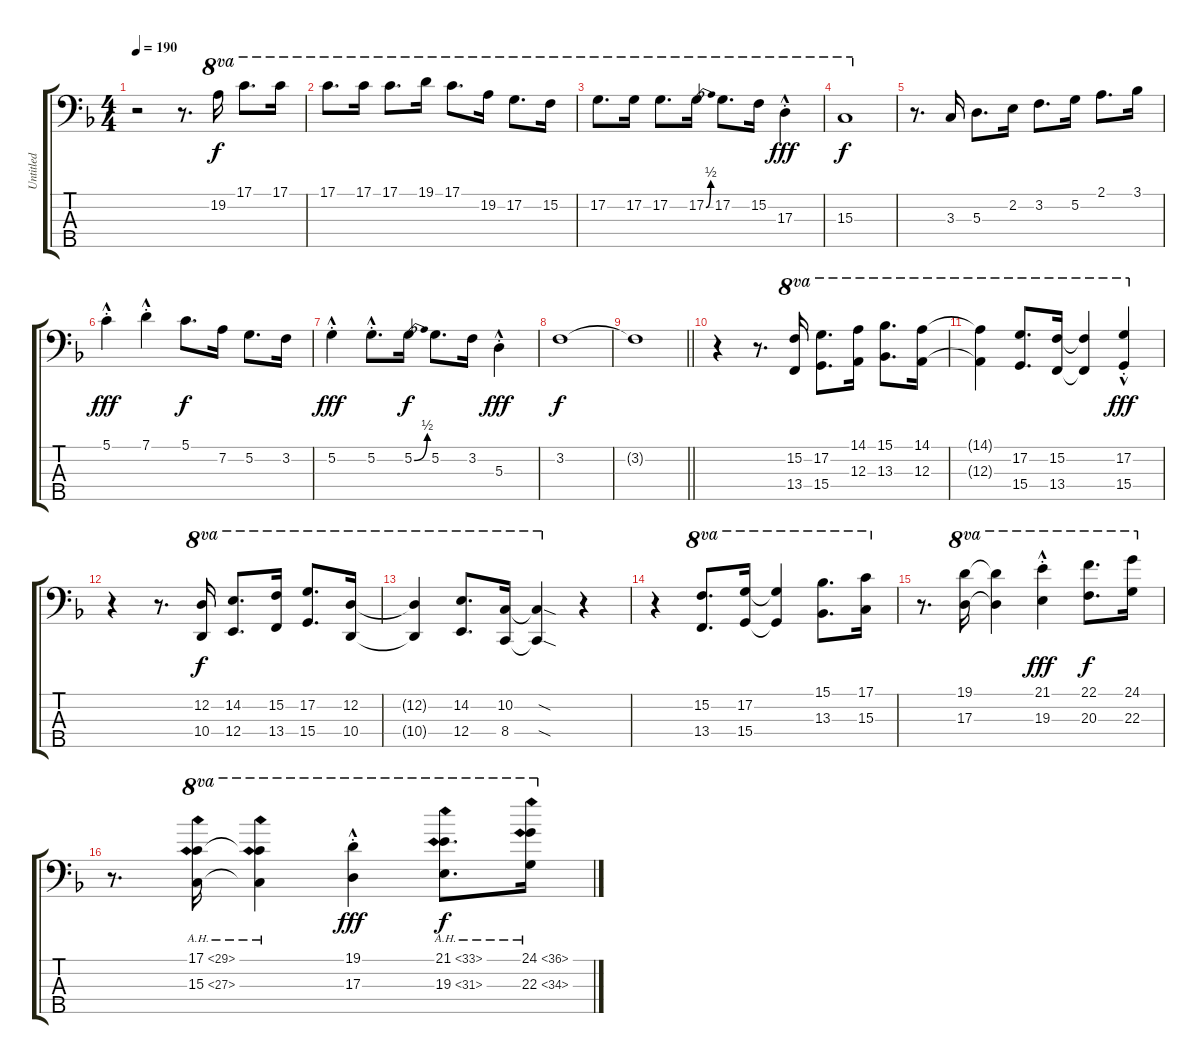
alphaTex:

\track ("Untitled" "Untitled") {instrument electricbassfinger}
\staff {score tabs}
\tuning (G2 D2 A1 E1 B0) {hide}
\ts (4 4)
\tempo 190
\clef f4
\ks f
r.2{dy f} r.8{d} 19.2.16{ot 8va} 17.1.8{d ot 8va} 17.1.16{ot 8va} |
17.1.8{d ot 8va} 17.1.16{ot 8va} 17.1.8{d ot 8va} 19.1.16{ot 8va} 17.1.8{d ot 8va} 19.2.16{ot 8va} 17.2.8{d ot 8va} 15.2.16{ot 8va} |
17.2.8{d ot 8va} 17.2.16{ot 8va} 17.2.8{d ot 8va} 17.2{be (bend 0 0 60 2)}.16{ot 8va} 17.2.8{d ot 8va} 15.2.16{ot 8va} 17.3{hac st}.4{ot 8va dy fff} |
15.3.1{ot 8va dy f} |
r.8{d} 3.3.16 5.3.8{d} 2.2.16 3.2.8{d} 5.2.16 2.1.8{d} 3.1.16 |
5.1{hac st}.4{dy fff} 7.1{hac st}.4 5.1.8{d dy f} 7.2.16 5.2.8{d} 3.2.16 |
5.2{hac st}.4{dy fff} 5.2{hac st}.8{d} 5.2{be (bend 0 0 60 2)}.16{dy f} 5.2.8{d} 3.2.16 5.3{hac st}.4{dy fff} |
3.2.1{dy f} |
\barLineRight lightlight
3.2{t}.1 |
r.4 r.8{d} (15.2 13.4).16{ot 8va} (17.2 15.4).8{d ot 8va} (14.1 12.3).16{ot 8va} (15.1 13.3).8{d ot 8va} (14.1 12.3).16{ot 8va} |
(14.1{t} 12.3{t}).4{ot 8va} (17.2 15.4).8{d ot 8va} (15.2 13.4).16{ot 8va} (15.2{t} 13.4{t}).4{ot 8va} (17.2{hac st} 15.4{hac st}).4{ot 8va dy fff} |
r.4 r.8{d} (12.2 10.4).16{ot 8va dy f} (14.2 12.4).8{d ot 8va} (15.2 13.4).16{ot 8va} (17.2 15.4).8{d ot 8va} (12.2 10.4).16{ot 8va} |
(12.2{t} 10.4{t}).4{ot 8va} (14.2 12.4).8{d ot 8va} (10.2 8.4).16{ot 8va} (10.2{sod t} 8.4{sod t}).4{ot 8va} r.4 |
r.4 (15.2 13.4).8{d ot 8va} (17.2 15.4).16{ot 8va} (17.2{t} 15.4{t}).4{ot 8va} (15.1 13.3).8{d ot 8va} (17.1 15.3).16{ot 8va} |
r.8{d} (19.1 17.3).16{ot 8va} (19.1{t} 17.3{t}).4{ot 8va} (21.1{hac st} 19.3{hac st}).4{ot 8va dy fff} (22.1 20.3).8{d ot 8va dy f} (24.1 22.3).16{ot 8va} |
r.8{d} (17.1{ah 12} 15.3{ah 12}).16{ot 8va} (17.1{ah 12 t} 15.3{ah 12 t}).4{ot 8va} (19.1{hac st} 17.3{hac st}).4{ot 8va dy fff} (21.1{ah 12} 19.3{ah 12}).8{d ot 8va dy f} (24.1{ah 12} 22.3{ah 12}).16{ot 8va}
